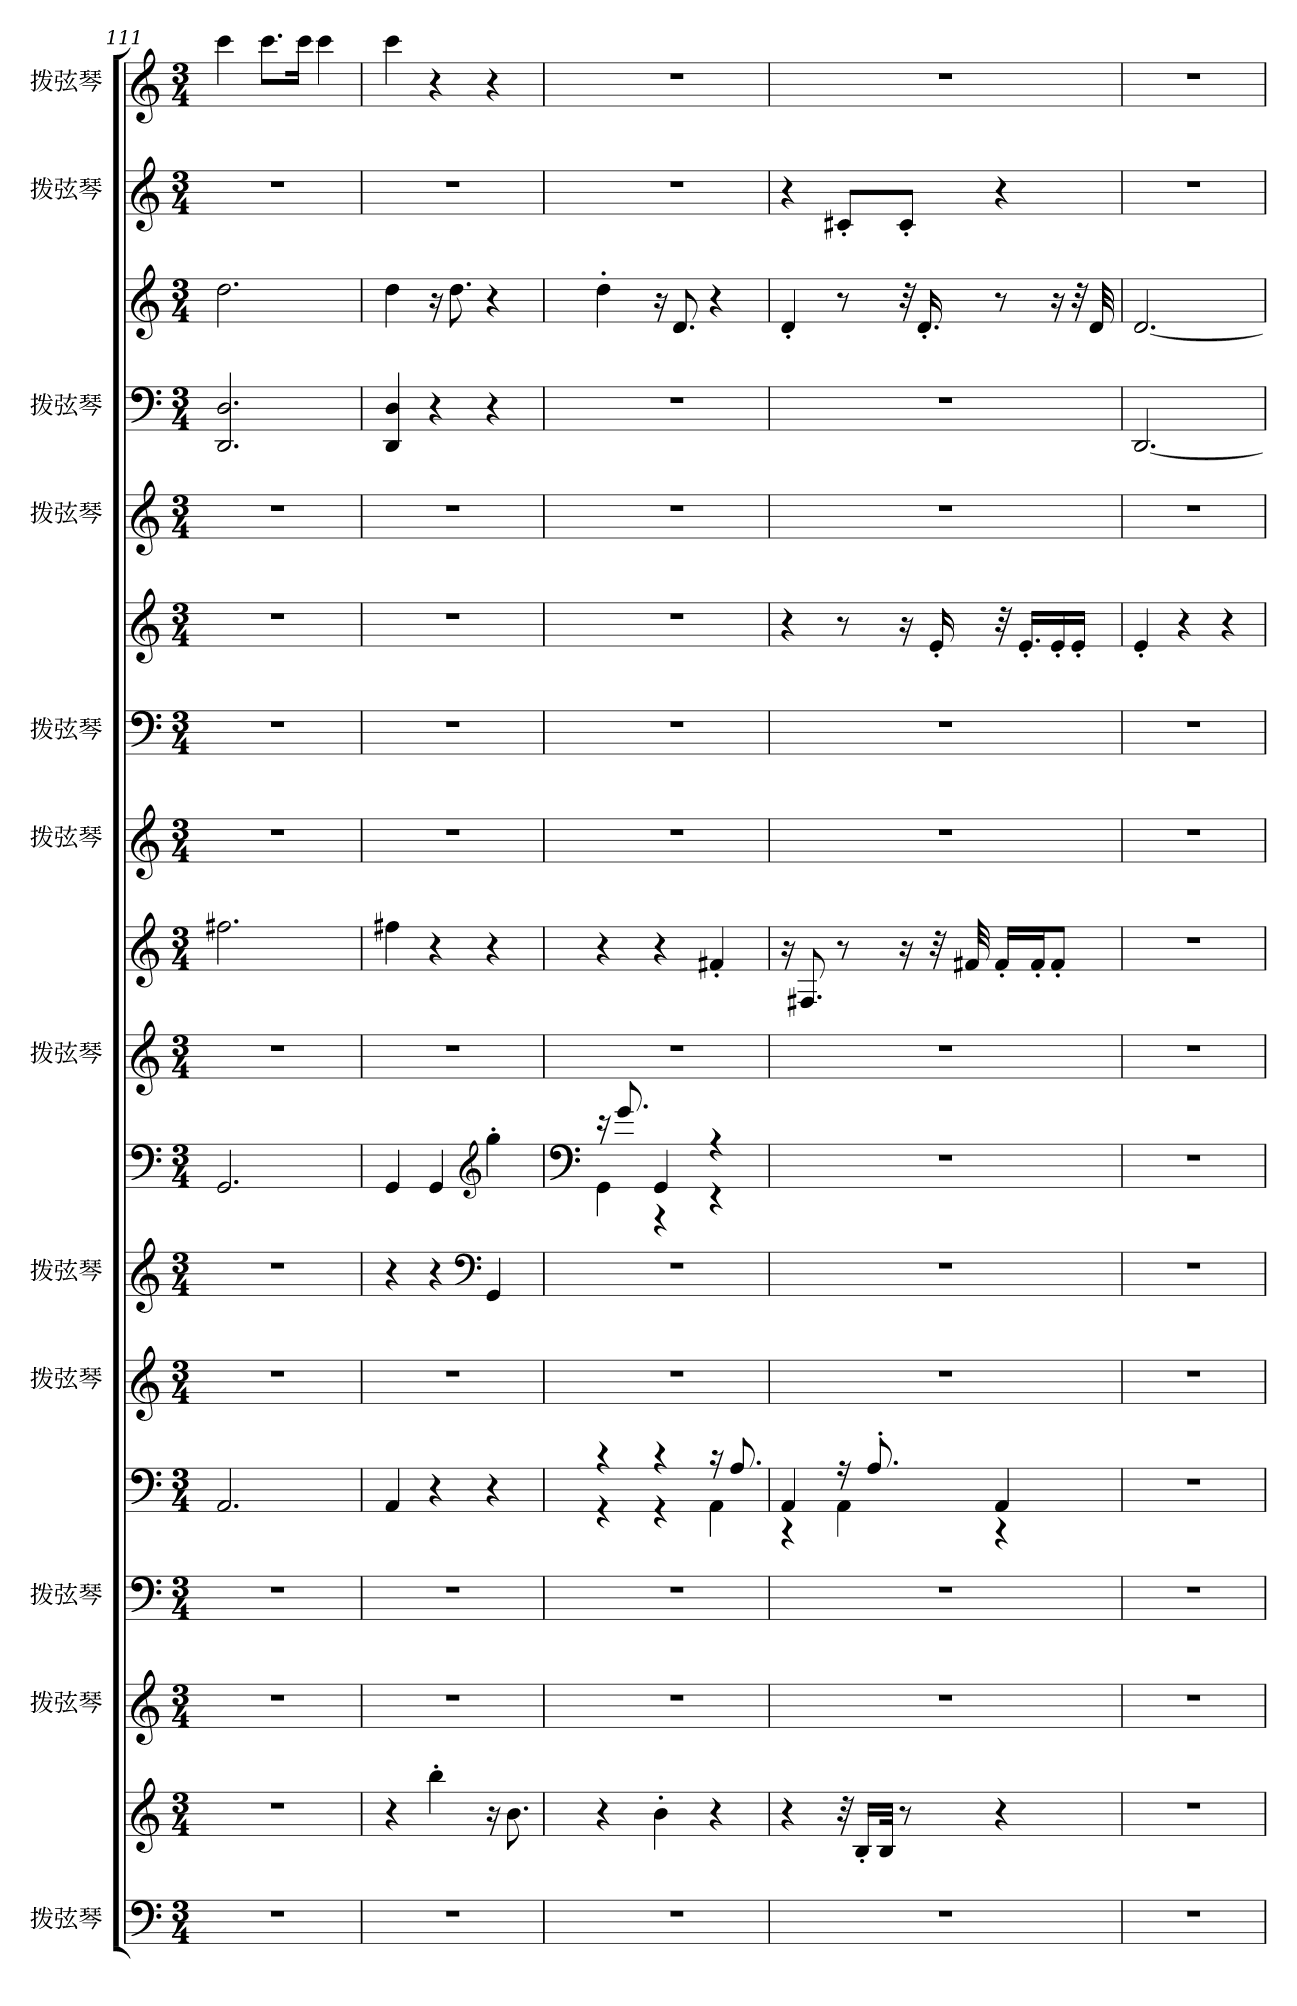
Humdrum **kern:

**kern	**kern	**kern	**kern	**kern	**kern	**kern	**kern	**kern	**kern	**kern	**kern	**kern	**kern	**kern	**kern	**kern	**kern
*part12	*part12	*part11	*part10	*part10	*part9	*part8	*part8	*part7	*part7	*part6	*part5	*part5	*part4	*part3	*part3	*part2	*part1
*staff18	*staff17	*staff16	*staff15	*staff14	*staff13	*staff12	*staff11	*staff10	*staff9	*staff8	*staff7	*staff6	*staff5	*staff4	*staff3	*staff2	*staff1
*I"拨弦琴	*	*I"拨弦琴	*I"拨弦琴	*	*I"拨弦琴	*I"拨弦琴	*	*I"拨弦琴	*	*I"拨弦琴	*I"拨弦琴	*	*I"拨弦琴	*I"拨弦琴	*	*I"拨弦琴	*I"拨弦琴
*clefF4	*clefG2	*clefG2	*clefF4	*clefF4	*clefG2	*clefG2	*clefF4	*clefG2	*clefG2	*clefG2	*clefF4	*clefG2	*clefG2	*clefF4	*clefG2	*clefG2	*clefG2
*k[]	*k[]	*k[]	*k[]	*k[]	*k[]	*k[]	*k[]	*k[]	*k[]	*k[]	*k[]	*k[]	*k[]	*k[]	*k[]	*k[]	*k[]
*M3/4	*M3/4	*M3/4	*M3/4	*M3/4	*M3/4	*M3/4	*M3/4	*M3/4	*M3/4	*M3/4	*M3/4	*M3/4	*M3/4	*M3/4	*M3/4	*M3/4	*M3/4
=111	=111	=111	=111	=111	=111	=111	=111	=111	=111	=111	=111	=111	=111	=111	=111	=111	=111
2.r	2.r	2.r	2.r	2.AA/	2.r	2.r	2.GG/	2.r	2.ff#X\	2.r	2.r	2.r	2.r	2.DD/ 2.D/	2.dd\	2.r	4ccc\
.	.	.	.	.	.	.	.	.	.	.	.	.	.	.	.	.	8.ccc\L
.	.	.	.	.	.	.	.	.	.	.	.	.	.	.	.	.	16ccc\Jk
.	.	.	.	.	.	.	.	.	.	.	.	.	.	.	.	.	4ccc\
=112	=112	=112	=112	=112	=112	=112	=112	=112	=112	=112	=112	=112	=112	=112	=112	=112	=112
2.r	4r	2.r	2.r	4AA/	2.r	4r	4GG/	2.r	4ff#X\	2.r	2.r	2.r	2.r	4DD/ 4D/	4dd\	2.r	4ccc\
.	4bb'\	.	.	4r	.	4r	4GG/	.	4r	.	.	.	.	4r	16r	.	4r
.	.	.	.	.	.	.	.	.	.	.	.	.	.	.	8.dd\	.	.
*	*	*	*	*	*	*clefF4	*clefG2	*	*	*	*	*	*	*	*	*	*
.	16r	.	.	4r	.	4GG/	4gg'\	.	4r	.	.	.	.	4r	4r	.	4r
.	8.b\	.	.	.	.	.	.	.	.	.	.	.	.	.	.	.	.
=113	=113	=113	=113	=113	=113	=113	=113	=113	=113	=113	=113	=113	=113	=113	=113	=113	=113
*	*	*	*	*	*	*	*clefF4	*	*	*	*	*	*	*	*	*	*
*	*	*	*	*^	*	*	*^	*	*	*	*	*	*	*	*	*	*
2.r	4r	2.r	2.r	4r	4r	2.r	2.r	16r	4GG\	2.r	4r	2.r	2.r	2.r	2.r	2.r	4dd'\	2.r	2.r
.	.	.	.	.	.	.	.	8.g/	.	.	.	.	.	.	.	.	.	.	.
.	4b'\	.	.	4r	4r	.	.	4GG/	4r	.	4r	.	.	.	.	.	16r	.	.
.	.	.	.	.	.	.	.	.	.	.	.	.	.	.	.	.	8.d/	.	.
.	4r	.	.	16r	4AA\	.	.	4r	4r	.	4f#X'/	.	.	.	.	.	4r	.	.
.	.	.	.	8.A/	.	.	.	.	.	.	.	.	.	.	.	.	.	.	.
*	*	*	*	*	*	*	*	*v	*v	*	*	*	*	*	*	*	*	*	*
!!LO:PB:g=z
=114	=114	=114	=114	=114	=114	=114	=114	=114	=114	=114	=114	=114	=114	=114	=114	=114	=114	=114
2.r	4r	2.r	2.r	4AA/	4r	2.r	2.r	2.r	2.r	16r	2.r	2.r	4r	2.r	2.r	4d'/	4r	2.r
.	.	.	.	.	.	.	.	.	.	8.F#X/	.	.	.	.	.	.	.	.
.	32r	.	.	16r	4AA\	.	.	.	.	8r	.	.	8r	.	.	8r	8c#X'/L	.
.	16B'/LL	.	.	.	.	.	.	.	.	.	.	.	.	.	.	.	.	.
.	.	.	.	8.A'/	.	.	.	.	.	.	.	.	.	.	.	.	.	.
.	32B/JJk	.	.	.	.	.	.	.	.	.	.	.	.	.	.	.	.	.
.	8r	.	.	.	.	.	.	.	.	16r	.	.	16r	.	.	32r	8c#'/J	.
.	.	.	.	.	.	.	.	.	.	.	.	.	.	.	.	16.d'/	.	.
.	.	.	.	.	.	.	.	.	.	32r	.	.	16e'/	.	.	.	.	.
.	.	.	.	.	.	.	.	.	.	32f#X/	.	.	.	.	.	.	.	.
.	4r	.	.	4AA/	4r	.	.	.	.	16f#'/LL	.	.	32r	.	.	8r	4r	.
.	.	.	.	.	.	.	.	.	.	.	.	.	16.e'/LL	.	.	.	.	.
.	.	.	.	.	.	.	.	.	.	16f#'/J	.	.	.	.	.	.	.	.
.	.	.	.	.	.	.	.	.	.	8f#'/J	.	.	16e'/	.	.	16r	.	.
.	.	.	.	.	.	.	.	.	.	.	.	.	16e'/JJ	.	.	32r	.	.
.	.	.	.	.	.	.	.	.	.	.	.	.	.	.	.	32d/	.	.
*	*	*	*	*v	*v	*	*	*	*	*	*	*	*	*	*	*	*	*
=115	=115	=115	=115	=115	=115	=115	=115	=115	=115	=115	=115	=115	=115	=115	=115	=115	=115
2.r	2.r	2.r	2.r	2.r	2.r	2.r	2.r	2.r	2.r	2.r	2.r	4e'/	2.r	[2.DD/	[2.d/	2.r	2.r
.	.	.	.	.	.	.	.	.	.	.	.	4r	.	.	.	.	.
.	.	.	.	.	.	.	.	.	.	.	.	4r	.	.	.	.	.
=	=	=	=	=	=	=	=	=	=	=	=	=	=	=	=	=	=
*-	*-	*-	*-	*-	*-	*-	*-	*-	*-	*-	*-	*-	*-	*-	*-	*-	*-
